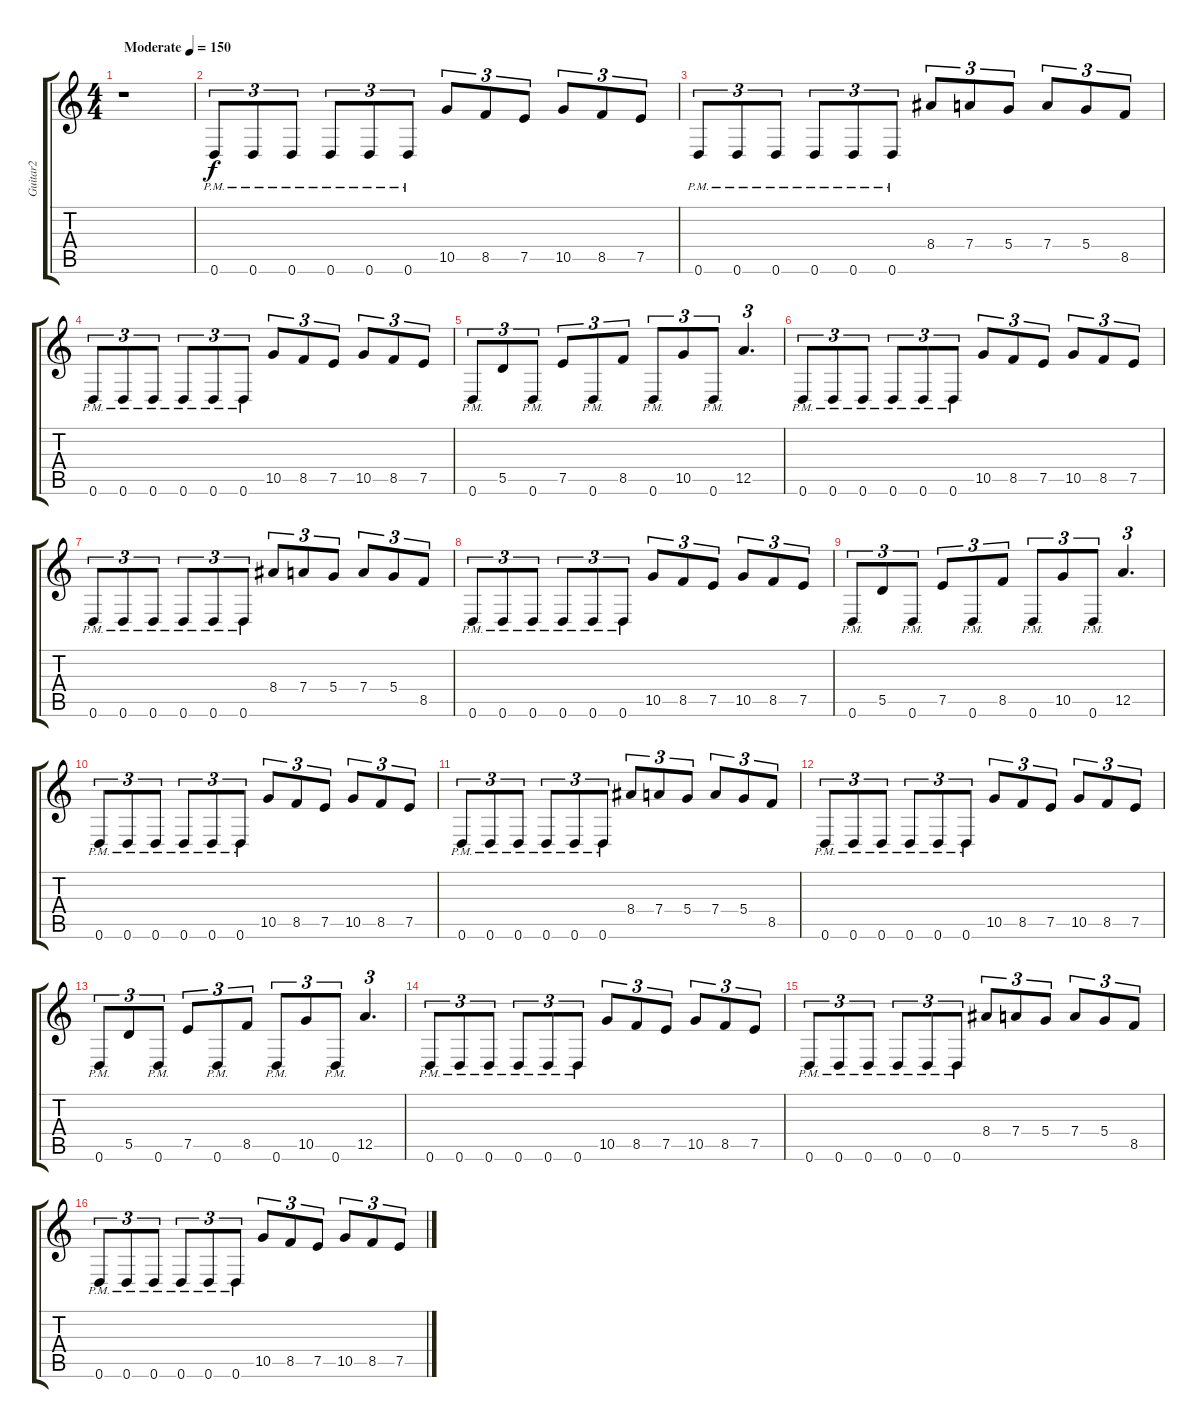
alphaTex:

\track ("Guitar2" "Guitar2") {instrument distortionguitar}
\staff {score tabs}
\tuning (E4 B3 G3 D3 A2 D2) {hide}
\ts (4 4)
\tempo (150 "Moderate")
\clef g2
\ks c
r.1{dy f instrument distortionguitar} |
0.6{pm}.8{tu (3 2)} 0.6{pm}.8{tu (3 2)} 0.6{pm}.8{tu (3 2)} 0.6{pm}.8{tu (3 2)} 0.6{pm}.8{tu (3 2)} 0.6{pm}.8{tu (3 2)} 10.5.8{tu (3 2)} 8.5.8{tu (3 2)} 7.5.8{tu (3 2)} 10.5.8{tu (3 2)} 8.5.8{tu (3 2)} 7.5.8{tu (3 2)} |
0.6{pm}.8{tu (3 2)} 0.6{pm}.8{tu (3 2)} 0.6{pm}.8{tu (3 2)} 0.6{pm}.8{tu (3 2)} 0.6{pm}.8{tu (3 2)} 0.6{pm}.8{tu (3 2)} 8.4.8{tu (3 2)} 7.4.8{tu (3 2)} 5.4.8{tu (3 2)} 7.4.8{tu (3 2)} 5.4.8{tu (3 2)} 8.5.8{tu (3 2)} |
0.6{pm}.8{tu (3 2)} 0.6{pm}.8{tu (3 2)} 0.6{pm}.8{tu (3 2)} 0.6{pm}.8{tu (3 2)} 0.6{pm}.8{tu (3 2)} 0.6{pm}.8{tu (3 2)} 10.5.8{tu (3 2)} 8.5.8{tu (3 2)} 7.5.8{tu (3 2)} 10.5.8{tu (3 2)} 8.5.8{tu (3 2)} 7.5.8{tu (3 2)} |
0.6{pm}.8{tu (3 2)} 5.5.8{tu (3 2)} 0.6{pm}.8{tu (3 2)} 7.5.8{tu (3 2)} 0.6{pm}.8{tu (3 2)} 8.5.8{tu (3 2)} 0.6{pm}.8{tu (3 2)} 10.5.8{tu (3 2)} 0.6{pm}.8{tu (3 2)} 12.5.4{d tu (3 2)} |
0.6{pm}.8{tu (3 2)} 0.6{pm}.8{tu (3 2)} 0.6{pm}.8{tu (3 2)} 0.6{pm}.8{tu (3 2)} 0.6{pm}.8{tu (3 2)} 0.6{pm}.8{tu (3 2)} 10.5.8{tu (3 2)} 8.5.8{tu (3 2)} 7.5.8{tu (3 2)} 10.5.8{tu (3 2)} 8.5.8{tu (3 2)} 7.5.8{tu (3 2)} |
0.6{pm}.8{tu (3 2)} 0.6{pm}.8{tu (3 2)} 0.6{pm}.8{tu (3 2)} 0.6{pm}.8{tu (3 2)} 0.6{pm}.8{tu (3 2)} 0.6{pm}.8{tu (3 2)} 8.4.8{tu (3 2)} 7.4.8{tu (3 2)} 5.4.8{tu (3 2)} 7.4.8{tu (3 2)} 5.4.8{tu (3 2)} 8.5.8{tu (3 2)} |
0.6{pm}.8{tu (3 2)} 0.6{pm}.8{tu (3 2)} 0.6{pm}.8{tu (3 2)} 0.6{pm}.8{tu (3 2)} 0.6{pm}.8{tu (3 2)} 0.6{pm}.8{tu (3 2)} 10.5.8{tu (3 2)} 8.5.8{tu (3 2)} 7.5.8{tu (3 2)} 10.5.8{tu (3 2)} 8.5.8{tu (3 2)} 7.5.8{tu (3 2)} |
0.6{pm}.8{tu (3 2)} 5.5.8{tu (3 2)} 0.6{pm}.8{tu (3 2)} 7.5.8{tu (3 2)} 0.6{pm}.8{tu (3 2)} 8.5.8{tu (3 2)} 0.6{pm}.8{tu (3 2)} 10.5.8{tu (3 2)} 0.6{pm}.8{tu (3 2)} 12.5.4{d tu (3 2)} |
0.6{pm}.8{tu (3 2)} 0.6{pm}.8{tu (3 2)} 0.6{pm}.8{tu (3 2)} 0.6{pm}.8{tu (3 2)} 0.6{pm}.8{tu (3 2)} 0.6{pm}.8{tu (3 2)} 10.5.8{tu (3 2)} 8.5.8{tu (3 2)} 7.5.8{tu (3 2)} 10.5.8{tu (3 2)} 8.5.8{tu (3 2)} 7.5.8{tu (3 2)} |
0.6{pm}.8{tu (3 2)} 0.6{pm}.8{tu (3 2)} 0.6{pm}.8{tu (3 2)} 0.6{pm}.8{tu (3 2)} 0.6{pm}.8{tu (3 2)} 0.6{pm}.8{tu (3 2)} 8.4.8{tu (3 2)} 7.4.8{tu (3 2)} 5.4.8{tu (3 2)} 7.4.8{tu (3 2)} 5.4.8{tu (3 2)} 8.5.8{tu (3 2)} |
0.6{pm}.8{tu (3 2)} 0.6{pm}.8{tu (3 2)} 0.6{pm}.8{tu (3 2)} 0.6{pm}.8{tu (3 2)} 0.6{pm}.8{tu (3 2)} 0.6{pm}.8{tu (3 2)} 10.5.8{tu (3 2)} 8.5.8{tu (3 2)} 7.5.8{tu (3 2)} 10.5.8{tu (3 2)} 8.5.8{tu (3 2)} 7.5.8{tu (3 2)} |
0.6{pm}.8{tu (3 2)} 5.5.8{tu (3 2)} 0.6{pm}.8{tu (3 2)} 7.5.8{tu (3 2)} 0.6{pm}.8{tu (3 2)} 8.5.8{tu (3 2)} 0.6{pm}.8{tu (3 2)} 10.5.8{tu (3 2)} 0.6{pm}.8{tu (3 2)} 12.5.4{d tu (3 2)} |
0.6{pm}.8{tu (3 2)} 0.6{pm}.8{tu (3 2)} 0.6{pm}.8{tu (3 2)} 0.6{pm}.8{tu (3 2)} 0.6{pm}.8{tu (3 2)} 0.6{pm}.8{tu (3 2)} 10.5.8{tu (3 2)} 8.5.8{tu (3 2)} 7.5.8{tu (3 2)} 10.5.8{tu (3 2)} 8.5.8{tu (3 2)} 7.5.8{tu (3 2)} |
0.6{pm}.8{tu (3 2)} 0.6{pm}.8{tu (3 2)} 0.6{pm}.8{tu (3 2)} 0.6{pm}.8{tu (3 2)} 0.6{pm}.8{tu (3 2)} 0.6{pm}.8{tu (3 2)} 8.4.8{tu (3 2)} 7.4.8{tu (3 2)} 5.4.8{tu (3 2)} 7.4.8{tu (3 2)} 5.4.8{tu (3 2)} 8.5.8{tu (3 2)} |
0.6{pm}.8{tu (3 2)} 0.6{pm}.8{tu (3 2)} 0.6{pm}.8{tu (3 2)} 0.6{pm}.8{tu (3 2)} 0.6{pm}.8{tu (3 2)} 0.6{pm}.8{tu (3 2)} 10.5.8{tu (3 2)} 8.5.8{tu (3 2)} 7.5.8{tu (3 2)} 10.5.8{tu (3 2)} 8.5.8{tu (3 2)} 7.5.8{tu (3 2)}
